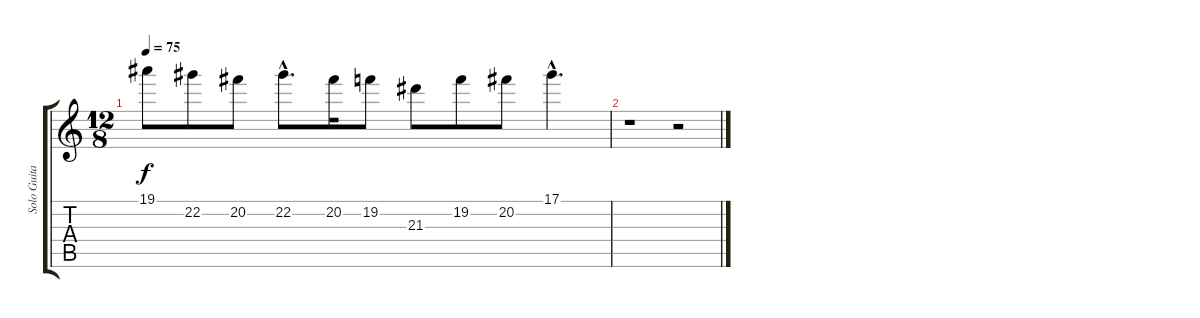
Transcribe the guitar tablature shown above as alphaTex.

\track ("Solo Guitar" "Solo Guita") {instrument distortionguitar}
\staff {score tabs}
\tuning (Eb4 Bb3 Gb3 Db3 Ab2 Eb2) {hide}
\ts (12 8)
\tempo 75
\clef g2
\ks c
19.1.8{dy f} 22.2.8 20.2.8 22.2{hac}.8{d} 20.2.16 19.2.8 21.3.8 19.2.8 20.2.8 17.1{hac}.4{d} |
r.1 r.2
